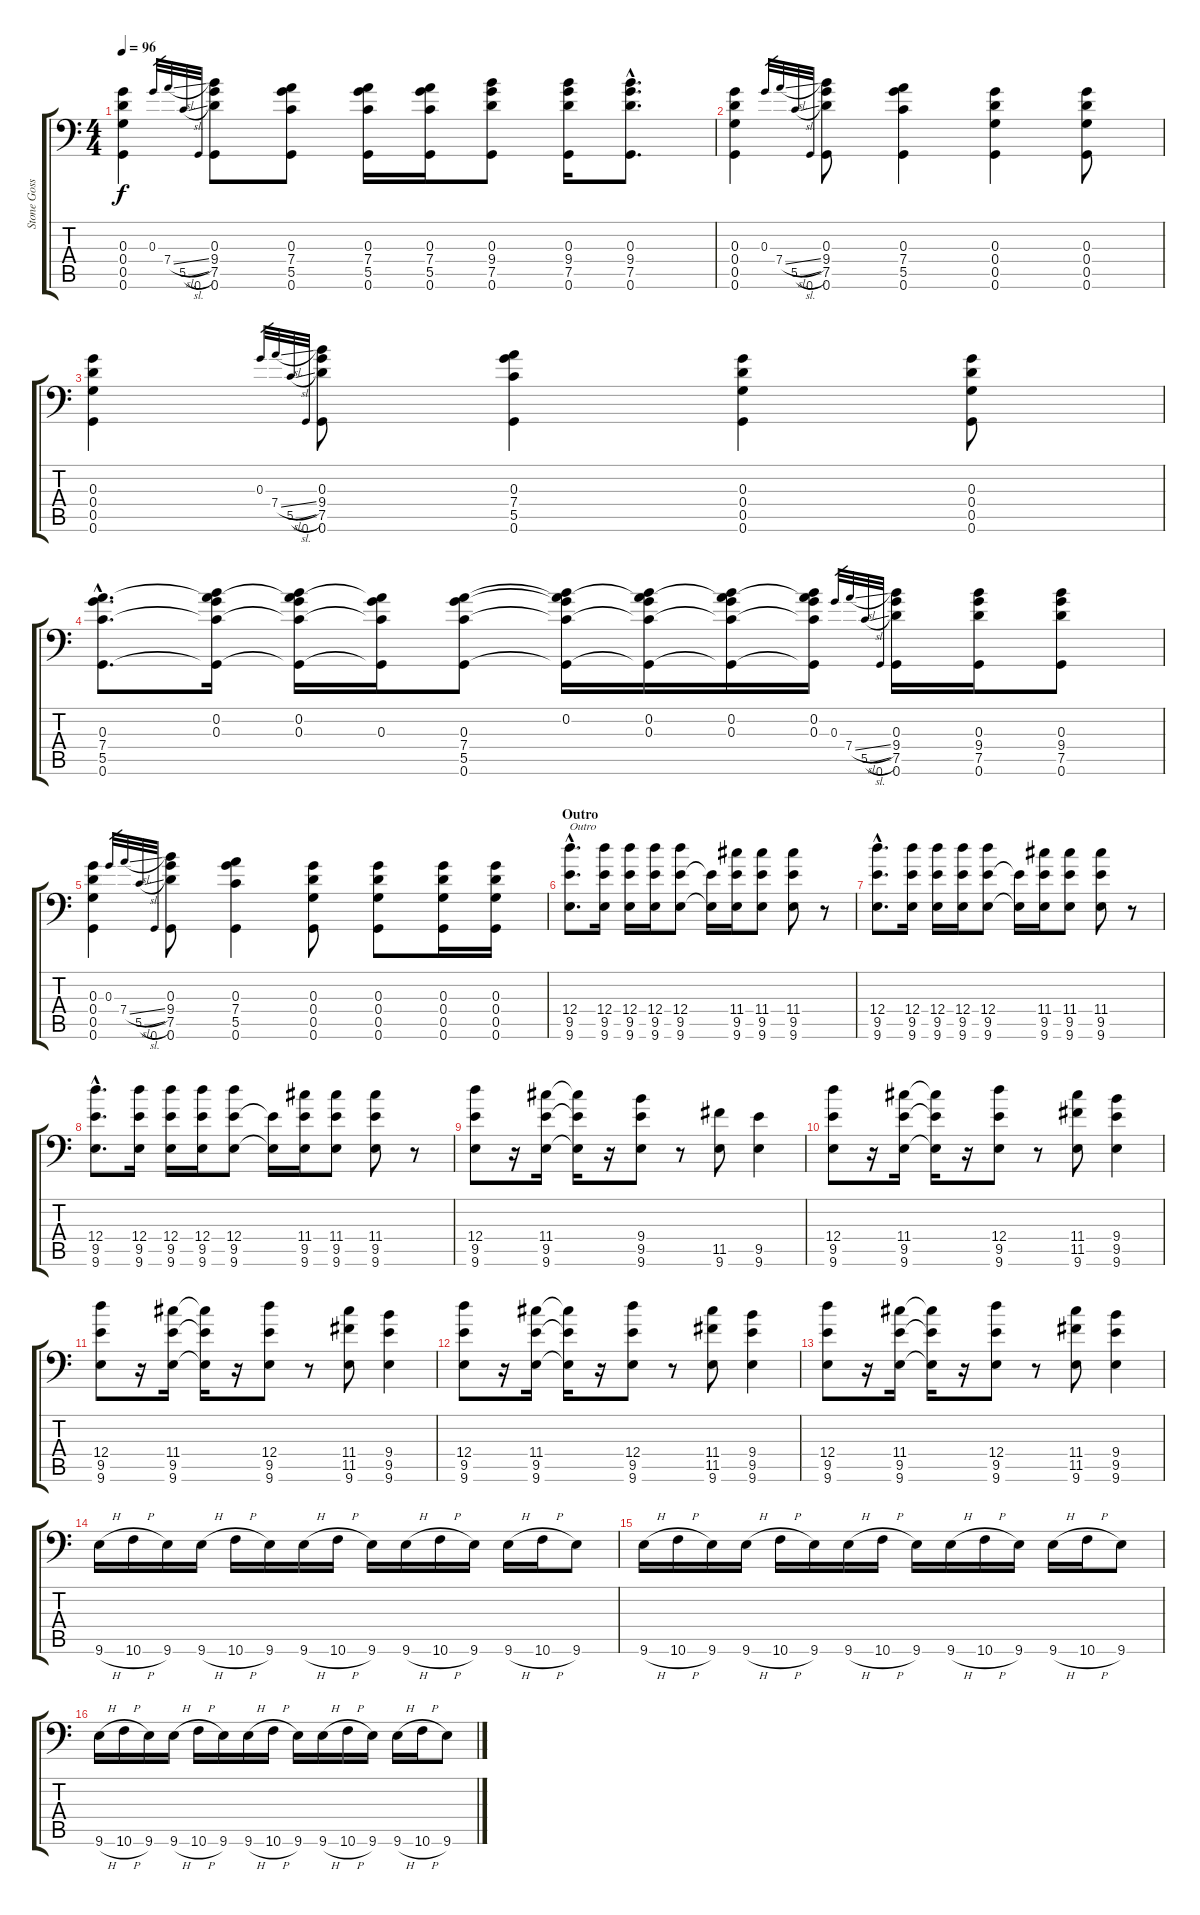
\track ("Stone Gossard" "Stone Goss") {instrument acousticguitarsteel}
\staff {score tabs}
\tuning (D4 B3 G3 D3 G2 G1) {hide}
\ts (4 4)
\tempo 96
\clef f4
\ks c
(0.3 0.4 0.5 0.6).4{dy f} 0.3.32{gr} 7.4{sl}.32{gr} 5.5{sl}.32{gr} 0.6.32{gr} (0.3 9.4 7.5 0.6).8 (0.3 7.4 5.5 0.6).8 (0.3 7.4 5.5 0.6).16 (0.3 7.4 5.5 0.6).16 (0.3 9.4 7.5 0.6).8 (0.3 9.4 7.5 0.6).16 (0.3{hac} 9.4{hac} 7.5{hac} 0.6{hac}).8{d} |
(0.3 0.4 0.5 0.6).4 0.3.32{gr} 7.4{sl}.32{gr} 5.5{sl}.32{gr} 0.6.32{gr} (0.3 9.4 7.5 0.6).8 (0.3 7.4 5.5 0.6).4 (0.3 0.4 0.5 0.6).4 (0.3 0.4 0.5 0.6).8 |
(0.3 0.4 0.5 0.6).4 0.3.32{gr} 7.4{sl}.32{gr} 5.5{sl}.32{gr} 0.6.32{gr} (0.3 9.4 7.5 0.6).8 (0.3 7.4 5.5 0.6).4 (0.3 0.4 0.5 0.6).4 (0.3 0.4 0.5 0.6).8 |
(0.3{hac} 7.4{hac} 5.5{hac} 0.6{hac}).8{d} (0.2 0.3 7.4{t} 5.5{t} 0.6{t}).16 (0.2 0.3 7.4{t} 5.5{t} 0.6{t}).16 (0.3 7.4{t} 5.5{t} 0.6{t}).16 (0.3 7.4 5.5 0.6).8 (0.2 0.3{t} 7.4{t} 5.5{t} 0.6{t}).16 (0.2 0.3 7.4{t} 5.5{t} 0.6{t}).16 (0.2 0.3 7.4{t} 5.5{t} 0.6{t}).16 (0.2 0.3 7.4{t} 5.5{t} 0.6{t}).16 0.3.32{gr} 7.4{sl}.32{gr} 5.5{sl}.32{gr} 0.6.32{gr} (0.3 9.4 7.5 0.6).16 (0.3 9.4 7.5 0.6).16 (0.3 9.4 7.5 0.6).8 |
(0.3 0.4 0.5 0.6).4 0.3.32{gr} 7.4{sl}.32{gr} 5.5{sl}.32{gr} 0.6.32{gr} (0.3 9.4 7.5 0.6).8 (0.3 7.4 5.5 0.6).4 (0.3 0.4 0.5 0.6).8 (0.3 0.4 0.5 0.6).8 (0.3 0.4 0.5 0.6).16 (0.3 0.4 0.5 0.6).16 |
\section ("" "Outro")
(12.4{hac} 9.5{hac} 9.6{hac}).8{d txt "Outro"} (12.4 9.5 9.6).16 (12.4 9.5 9.6).16 (12.4 9.5 9.6).16 (12.4 9.5 9.6).8 (9.5{t} 9.6{t}).16 (11.4 9.5 9.6).16 (11.4 9.5 9.6).8 (11.4 9.5 9.6).8 r.8 |
(12.4{hac} 9.5{hac} 9.6{hac}).8{d} (12.4 9.5 9.6).16 (12.4 9.5 9.6).16 (12.4 9.5 9.6).16 (12.4 9.5 9.6).8 (9.5{t} 9.6{t}).16 (11.4 9.5 9.6).16 (11.4 9.5 9.6).8 (11.4 9.5 9.6).8 r.8 |
(12.4{hac} 9.5{hac} 9.6{hac}).8{d} (12.4 9.5 9.6).16 (12.4 9.5 9.6).16 (12.4 9.5 9.6).16 (12.4 9.5 9.6).8 (9.5{t} 9.6{t}).16 (11.4 9.5 9.6).16 (11.4 9.5 9.6).8 (11.4 9.5 9.6).8 r.8 |
(12.4 9.5 9.6).8 r.16 (11.4 9.5 9.6).16 (11.4{t} 9.5{t} 9.6{t}).16 r.16 (9.4 9.5 9.6).8 r.8 (11.5 9.6).8 (9.5 9.6).4 |
(12.4 9.5 9.6).8 r.16 (11.4 9.5 9.6).16 (11.4{t} 9.5{t} 9.6{t}).16 r.16 (12.4 9.5 9.6).8 r.8 (11.4 11.5 9.6).8 (9.4 9.5 9.6).4 |
(12.4 9.5 9.6).8 r.16 (11.4 9.5 9.6).16 (11.4{t} 9.5{t} 9.6{t}).16 r.16 (12.4 9.5 9.6).8 r.8 (11.4 11.5 9.6).8 (9.4 9.5 9.6).4 |
(12.4 9.5 9.6).8 r.16 (11.4 9.5 9.6).16 (11.4{t} 9.5{t} 9.6{t}).16 r.16 (12.4 9.5 9.6).8 r.8 (11.4 11.5 9.6).8 (9.4 9.5 9.6).4 |
(12.4 9.5 9.6).8 r.16 (11.4 9.5 9.6).16 (11.4{t} 9.5{t} 9.6{t}).16 r.16 (12.4 9.5 9.6).8 r.8 (11.4 11.5 9.6).8 (9.4 9.5 9.6).4 |
9.6{h}.16 10.6{h}.16 9.6.16 9.6{h}.16 10.6{h}.16 9.6.16 9.6{h}.16 10.6{h}.16 9.6.16 9.6{h}.16 10.6{h}.16 9.6.16 9.6{h}.16 10.6{h}.16 9.6.8 |
9.6{h}.16 10.6{h}.16 9.6.16 9.6{h}.16 10.6{h}.16 9.6.16 9.6{h}.16 10.6{h}.16 9.6.16 9.6{h}.16 10.6{h}.16 9.6.16 9.6{h}.16 10.6{h}.16 9.6.8 |
9.6{h}.16 10.6{h}.16 9.6.16 9.6{h}.16 10.6{h}.16 9.6.16 9.6{h}.16 10.6{h}.16 9.6.16 9.6{h}.16 10.6{h}.16 9.6.16 9.6{h}.16 10.6{h}.16 9.6.8
